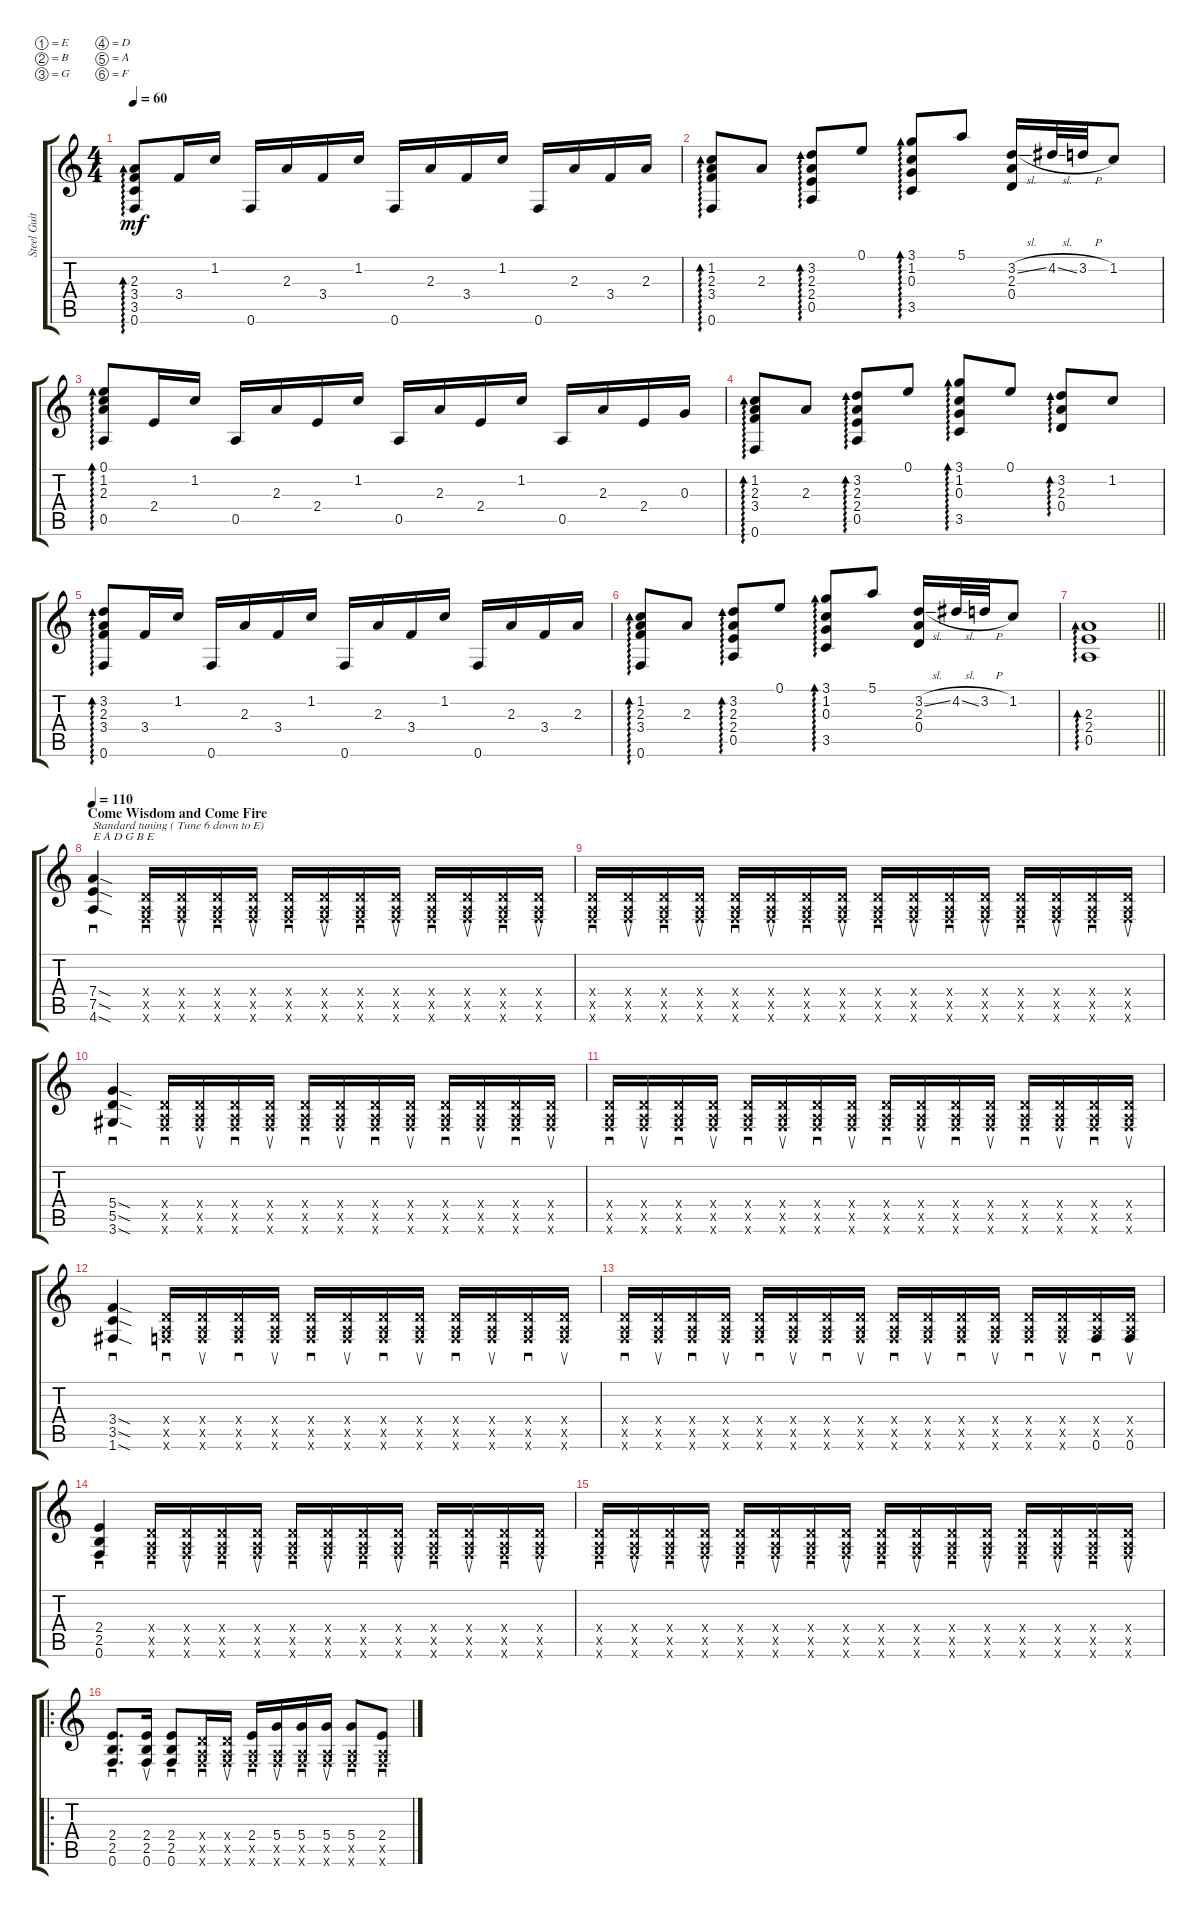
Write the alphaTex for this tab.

\defaultSystemsLayout 4
\bracketExtendMode groupsimilarinstruments
\otherSystemsTrackNameOrientation horizontal
\track ("Steel Guitar" "Steel Guit") {instrument acousticguitarsteel}
\staff {score tabs}
\tuning (E4 B3 G3 D3 A2 F2)
\ts (4 4)
\tempo 60
\clef g2
\ks c
(2.3 3.4 3.5 0.6).8{ad 0 dy mf beam Up} 3.4.16{beam Up} 1.2.16{beam Up} 0.6.16{beam Up} 2.3.16{beam Up} 3.4.16{beam Up} 1.2.16{beam Up} 0.6.16{beam Up} 2.3.16{beam Up} 3.4.16{beam Up} 1.2.16{beam Up} 0.6.16{beam Up} 2.3.16{beam Up} 3.4.16{beam Up} 2.3.16{beam Up} |
(0.6 3.4 2.3 1.2).8{ad 0 beam Up} 2.3.8{beam Up} (2.3 3.2 2.4 0.5).8{ad 0 beam Up} 0.1.8{beam Up} (3.1 1.2 0.3 3.5).8{ad 0 beam Up} 5.1.8{beam Up} (3.2{sl} 2.3 0.4).16{beam Up} 4.2{sl acc #}.32{beam Up} 3.2{h}.32{beam Up} 1.2.8{beam Up} |
(1.2 0.1 2.3 0.5).8{ad 0 beam Up} 2.4.16{beam Up} 1.2.16{beam Up} 0.5.16{beam Up} 2.3.16{beam Up} 2.4.16{beam Up} 1.2.16{beam Up} 0.5.16{beam Up} 2.3.16{beam Up} 2.4.16{beam Up} 1.2.16{beam Up} 0.5.16{beam Up} 2.3.16{beam Up} 2.4.16{beam Up} 0.3.16{beam Up} |
(0.6 3.4 2.3 1.2).8{ad 0 beam Up} 2.3.8{beam Up} (2.3 3.2 2.4 0.5).8{ad 0 beam Up} 0.1.8{beam Up} (3.1 1.2 0.3 3.5).8{ad 0 beam Up} 0.1.8{beam Up} (3.2 2.3 0.4).8{ad 0 beam Up} 1.2.8{beam Up} |
(2.3 3.4 0.6 3.2).8{ad 0 beam Up} 3.4.16{beam Up} 1.2.16{beam Up} 0.6.16{beam Up} 2.3.16{beam Up} 3.4.16{beam Up} 1.2.16{beam Up} 0.6.16{beam Up} 2.3.16{beam Up} 3.4.16{beam Up} 1.2.16{beam Up} 0.6.16{beam Up} 2.3.16{beam Up} 3.4.16{beam Up} 2.3.16{beam Up} |
(0.6 3.4 2.3 1.2).8{ad 0 beam Up} 2.3.8{beam Up} (2.3 3.2 2.4 0.5).8{ad 0 beam Up} 0.1.8{beam Up} (3.1 1.2 0.3 3.5).8{ad 0 beam Up} 5.1.8{beam Up} (3.2{sl} 2.3 0.4).16{beam Up} 4.2{sl acc #}.32{beam Up} 3.2{h}.32{beam Up} 1.2.8{beam Up} |
\scale
1.00937
\barLineRight lightlight
(0.5 2.4 2.3).1{ad 0 beam Up} |
\section ("" "Come Wisdom and Come Fire")
\tempo 110
\scale
0.995314 (4.6{sod} 7.5{sod} 7.4{sod}).4{sd txt "Standard tuning ( Tune 6 down to E)\nE A D G B E" beam Up} (0.6{x} 0.5{x} 0.4{x}).16{sd beam Up} (0.6{x} 0.5{x} 0.4{x}).16{su beam Up} (0.6{x} 0.5{x} 0.4{x}).16{sd beam Up} (0.6{x} 0.5{x} 0.4{x}).16{su beam Up} (0.6{x} 0.5{x} 0.4{x}).16{sd beam Up} (0.6{x} 0.5{x} 0.4{x}).16{su beam Up} (0.6{x} 0.5{x} 0.4{x}).16{sd beam Up} (0.6{x} 0.5{x} 0.4{x}).16{su beam Up} (0.6{x} 0.5{x} 0.4{x}).16{sd beam Up} (0.6{x} 0.5{x} 0.4{x}).16{su beam Up} (0.6{x} 0.5{x} 0.4{x}).16{sd beam Up} (0.6{x} 0.5{x} 0.4{x}).16{su beam Up} |
\scale
0.995314 (0.6{x} 0.5{x} 0.4{x}).16{sd beam Up} (0.6{x} 0.5{x} 0.4{x}).16{su beam Up} (0.6{x} 0.5{x} 0.4{x}).16{sd beam Up} (0.6{x} 0.5{x} 0.4{x}).16{su beam Up} (0.6{x} 0.5{x} 0.4{x}).16{sd beam Up} (0.6{x} 0.5{x} 0.4{x}).16{su beam Up} (0.6{x} 0.5{x} 0.4{x}).16{sd beam Up} (0.6{x} 0.5{x} 0.4{x}).16{su beam Up} (0.6{x} 0.5{x} 0.4{x}).16{sd beam Up} (0.6{x} 0.5{x} 0.4{x}).16{su beam Up} (0.6{x} 0.5{x} 0.4{x}).16{sd beam Up} (0.6{x} 0.5{x} 0.4{x}).16{su beam Up} (0.6{x} 0.5{x} 0.4{x}).16{sd beam Up} (0.6{x} 0.5{x} 0.4{x}).16{su beam Up} (0.6{x} 0.5{x} 0.4{x}).16{sd beam Up} (0.6{x} 0.5{x} 0.4{x}).16{su beam Up} |
\scale
0.995947 (3.6{sod acc #} 5.5{sod} 5.4{sod}).4{sd beam Up} (0.6{x} 0.5{x} 0.4{x}).16{sd beam Up} (0.6{x} 0.5{x} 0.4{x}).16{su beam Up} (0.6{x} 0.5{x} 0.4{x}).16{sd beam Up} (0.6{x} 0.5{x} 0.4{x}).16{su beam Up} (0.6{x} 0.5{x} 0.4{x}).16{sd beam Up} (0.6{x} 0.5{x} 0.4{x}).16{su beam Up} (0.6{x} 0.5{x} 0.4{x}).16{sd beam Up} (0.6{x} 0.5{x} 0.4{x}).16{su beam Up} (0.6{x} 0.5{x} 0.4{x}).16{sd beam Up} (0.6{x} 0.5{x} 0.4{x}).16{su beam Up} (0.6{x} 0.5{x} 0.4{x}).16{sd beam Up} (0.6{x} 0.5{x} 0.4{x}).16{su beam Up} |
\scale
1.01458 (0.6{x} 0.5{x} 0.4{x}).16{sd beam Up} (0.6{x} 0.5{x} 0.4{x}).16{su beam Up} (0.6{x} 0.5{x} 0.4{x}).16{sd beam Up} (0.6{x} 0.5{x} 0.4{x}).16{su beam Up} (0.6{x} 0.5{x} 0.4{x}).16{sd beam Up} (0.6{x} 0.5{x} 0.4{x}).16{su beam Up} (0.6{x} 0.5{x} 0.4{x}).16{sd beam Up} (0.6{x} 0.5{x} 0.4{x}).16{su beam Up} (0.6{x} 0.5{x} 0.4{x}).16{sd beam Up} (0.6{x} 0.5{x} 0.4{x}).16{su beam Up} (0.6{x} 0.5{x} 0.4{x}).16{sd beam Up} (0.6{x} 0.5{x} 0.4{x}).16{su beam Up} (0.6{x} 0.5{x} 0.4{x}).16{sd beam Up} (0.6{x} 0.5{x} 0.4{x}).16{su beam Up} (0.6{x} 0.5{x} 0.4{x}).16{sd beam Up} (0.6{x} 0.5{x} 0.4{x}).16{su beam Up} |
\scale
0.989474 (1.6{sod acc #} 3.5{sod} 3.4{sod}).4{sd beam Up} (0.6{x} 0.5{x} 0.4{x}).16{sd beam Up} (0.6{x} 0.5{x} 0.4{x}).16{su beam Up} (0.6{x} 0.5{x} 0.4{x}).16{sd beam Up} (0.6{x} 0.5{x} 0.4{x}).16{su beam Up} (0.6{x} 0.5{x} 0.4{x}).16{sd beam Up} (0.6{x} 0.5{x} 0.4{x}).16{su beam Up} (0.6{x} 0.5{x} 0.4{x}).16{sd beam Up} (0.6{x} 0.5{x} 0.4{x}).16{su beam Up} (0.6{x} 0.5{x} 0.4{x}).16{sd beam Up} (0.6{x} 0.5{x} 0.4{x}).16{su beam Up} (0.6{x} 0.5{x} 0.4{x}).16{sd beam Up} (0.6{x} 0.5{x} 0.4{x}).16{su beam Up} |
(0.6{x} 0.5{x} 0.4{x}).16{sd beam Up} (0.6{x} 0.5{x} 0.4{x}).16{su beam Up} (0.6{x} 0.5{x} 0.4{x}).16{sd beam Up} (0.6{x} 0.5{x} 0.4{x}).16{su beam Up} (0.6{x} 0.5{x} 0.4{x}).16{sd beam Up} (0.6{x} 0.5{x} 0.4{x}).16{su beam Up} (0.6{x} 0.5{x} 0.4{x}).16{sd beam Up} (0.6{x} 0.5{x} 0.4{x}).16{su beam Up} (0.6{x} 0.5{x} 0.4{x}).16{sd beam Up} (0.6{x} 0.5{x} 0.4{x}).16{su beam Up} (0.6{x} 0.5{x} 0.4{x}).16{sd beam Up} (0.6{x} 0.5{x} 0.4{x}).16{su beam Up} (0.6{x} 0.5{x} 0.4{x}).16{sd beam Up} (0.6{x} 0.5{x} 0.4{x}).16{su beam Up} (0.6 0.5{x} 0.4{x}).16{sd beam Up} (0.6 0.5{x} 0.4{x}).16{su beam Up} |
(0.6 2.5 2.4).4{sd beam Up} (0.6{x} 0.5{x} 0.4{x}).16{sd beam Up} (0.6{x} 0.5{x} 0.4{x}).16{su beam Up} (0.6{x} 0.5{x} 0.4{x}).16{sd beam Up} (0.6{x} 0.5{x} 0.4{x}).16{su beam Up} (0.6{x} 0.5{x} 0.4{x}).16{sd beam Up} (0.6{x} 0.5{x} 0.4{x}).16{su beam Up} (0.6{x} 0.5{x} 0.4{x}).16{sd beam Up} (0.6{x} 0.5{x} 0.4{x}).16{su beam Up} (0.6{x} 0.5{x} 0.4{x}).16{sd beam Up} (0.6{x} 0.5{x} 0.4{x}).16{su beam Up} (0.6{x} 0.5{x} 0.4{x}).16{sd beam Up} (0.6{x} 0.5{x} 0.4{x}).16{su beam Up} |
(0.6{x} 0.5{x} 0.4{x}).16{sd beam Up} (0.6{x} 0.5{x} 0.4{x}).16{su beam Up} (0.6{x} 0.5{x} 0.4{x}).16{sd beam Up} (0.6{x} 0.5{x} 0.4{x}).16{su beam Up} (0.6{x} 0.5{x} 0.4{x}).16{sd beam Up} (0.6{x} 0.5{x} 0.4{x}).16{su beam Up} (0.6{x} 0.5{x} 0.4{x}).16{sd beam Up} (0.6{x} 0.5{x} 0.4{x}).16{su beam Up} (0.6{x} 0.5{x} 0.4{x}).16{sd beam Up} (0.6{x} 0.5{x} 0.4{x}).16{su beam Up} (0.6{x} 0.5{x} 0.4{x}).16{sd beam Up} (0.6{x} 0.5{x} 0.4{x}).16{su beam Up} (0.6{x} 0.5{x} 0.4{x}).16{sd beam Up} (0.6{x} 0.5{x} 0.4{x}).16{su beam Up} (0.6{x} 0.5{x} 0.4{x}).16{sd beam Up} (0.6{x} 0.5{x} 0.4{x}).16{su beam Up} |
\ro
\scale
1.01038 (0.6 2.5 2.4).8{d sd beam Up} (2.4 2.5 0.6).16{su beam Up} (0.6 2.5 2.4).8{sd beam Up} (0.4{x} 0.5{x} 0.6{x}).16{sd beam Up} (0.6{x} 0.5{x} 0.4{x}).16{su beam Up} (2.4 0.5{x} 0.6{x}).16{sd beam Up} (0.6{x} 0.5{x} 5.4).16{su beam Up} (0.6{x} 0.5{x} 5.4).16{sd beam Up} (0.6{x} 0.5{x} 5.4).16{su beam Up} (0.6{x} 0.5{x} 5.4).8{sd beam Up} (2.4 0.5{x} 0.6{x}).8{sd beam Up}
